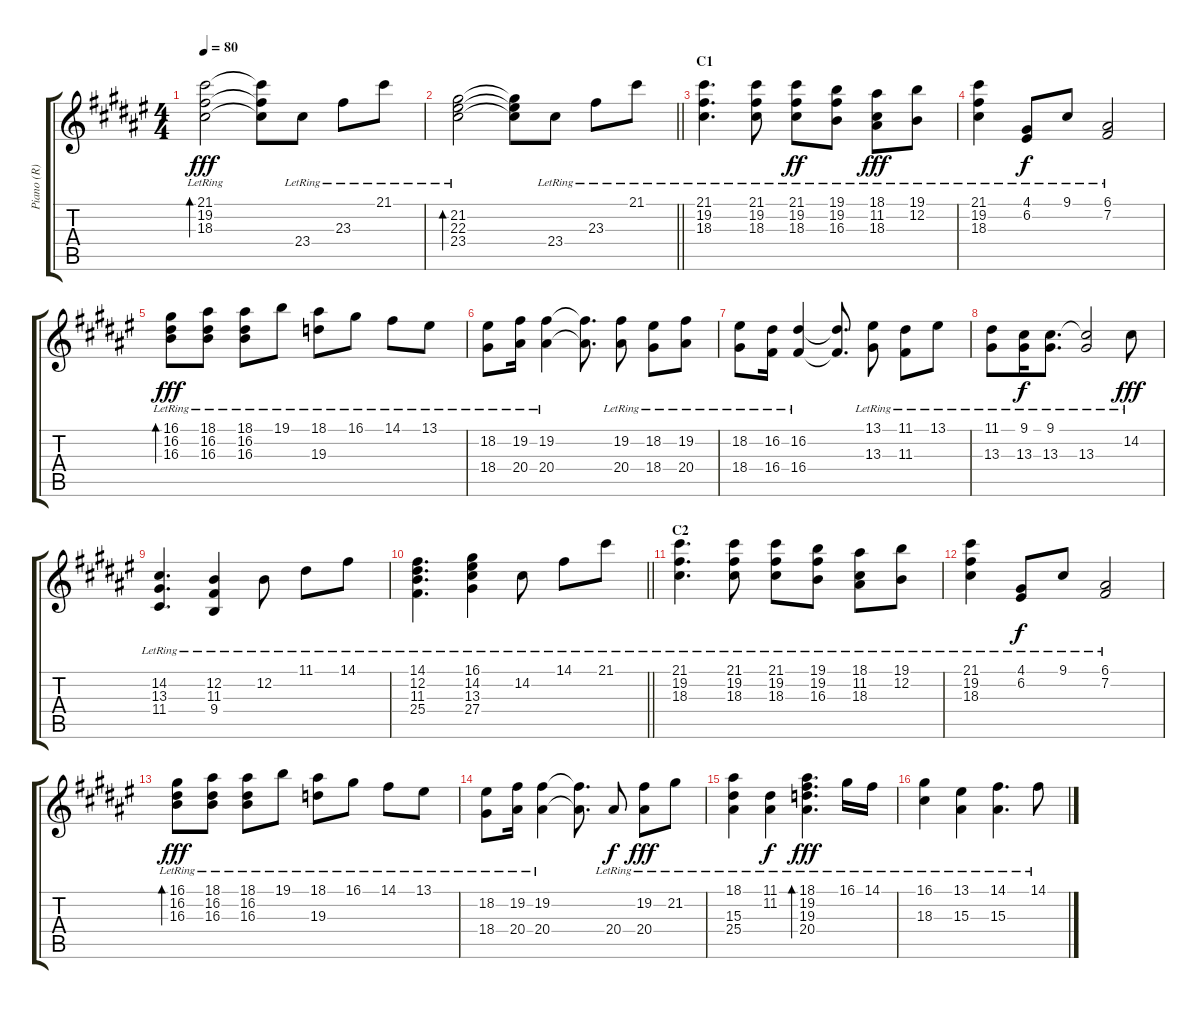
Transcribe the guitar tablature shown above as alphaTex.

\track ("Piano (R)" "Piano (R)") {instrument acousticgrandpiano}
\staff {score tabs}
\tuning (E4 B3 G3 D3 A2 E2) {hide}
\ts (4 4)
\tempo 80
\clef g2
\ks f#
(21.1{lr} 19.2{lr} 18.3{lr}).2{bd 240 dy fff} (21.1{t} 19.2{t} 18.3{t}).8 23.4{lr}.8 23.3{lr}.8 21.1{lr}.8 |
\barLineRight lightlight
(21.2{lr} 22.3{lr} 23.4{lr}).2{bd 120} (21.2{t} 22.3{t} 23.4{t}).8 23.4{lr}.8 23.3{lr}.8 21.1{lr}.8 |
\section ("" "C1")
(21.1{lr} 19.2{lr} 18.3{lr}).4{d} (21.1{lr} 19.2{lr} 18.3{lr}).8 (21.1{lr} 19.2{lr} 18.3{lr}).8{dy ff} (19.1{lr} 19.2{lr} 16.3{lr}).8 (18.1{lr} 11.2{lr} 18.3{lr}).8{dy fff} (19.1{lr} 12.2{lr}).8 |
(21.1{lr} 19.2{lr} 18.3{lr}).4 (4.1{lr} 6.2{lr}).8{dy f} 9.1{lr}.8 (6.1{lr} 7.2{lr}).2 |
(16.1{lr} 16.2{lr} 16.3{lr}).8{bd 120 dy fff} (18.1{lr} 16.2{lr} 16.3{lr}).8 (18.1{lr} 16.2{lr} 16.3{lr}).8 19.1{lr}.8 (18.1{lr} 19.3{lr}).8 16.1{lr}.8 14.1{lr}.8 13.1{lr}.8 |
(18.2{lr} 18.4{lr}).8 (19.2{lr} 20.4{lr}).16 (19.2{lr} 20.4{lr}).4 (19.2{t} 20.4{t}).8{d} (19.2{lr} 20.4{lr}).8 (18.2{lr} 18.4{lr}).8 (19.2{lr} 20.4{lr}).8 |
(18.2{lr} 18.4{lr}).8 (16.2{lr} 16.4{lr}).16 (16.2{lr} 16.4{lr}).4 (16.2{t} 16.4{t}).8{d} (13.1{lr} 13.3{lr}).8 (11.1{lr} 11.3{lr}).8 13.1{lr}.8 |
(11.1{lr} 13.3{lr}).8 (9.1{lr} 13.3{lr}).16{dy f} (9.1{lr} 13.3{lr}).8{d} (9.1{t} 13.3{lr}).2 14.2{lr}.8{dy fff} |
(14.2{lr} 13.3{lr} 11.4{lr}).4{d} (12.2{lr} 11.3{lr} 9.4{lr}).4 12.2{lr}.8 11.1{lr}.8 14.1{lr}.8 |
\barLineRight lightlight
(14.1{lr} 12.2{lr} 11.3{lr} 25.4{lr}).4{d} (16.1{lr} 14.2{lr} 13.3{lr} 27.4{lr}).4 14.2{lr}.8 14.1{lr}.8 21.1{lr}.8 |
\section ("" "C2")
(21.1{lr} 19.2{lr} 18.3{lr}).4{d} (21.1{lr} 19.2{lr} 18.3{lr}).8 (21.1{lr} 19.2{lr} 18.3{lr}).8 (19.1{lr} 19.2{lr} 16.3{lr}).8 (18.1{lr} 11.2{lr} 18.3{lr}).8 (19.1{lr} 12.2{lr}).8 |
(21.1{lr} 19.2{lr} 18.3{lr}).4 (4.1{lr} 6.2{lr}).8{dy f} 9.1{lr}.8 (6.1{lr} 7.2{lr}).2 |
(16.1{lr} 16.2{lr} 16.3{lr}).8{bd 120 dy fff} (18.1{lr} 16.2{lr} 16.3{lr}).8 (18.1{lr} 16.2{lr} 16.3{lr}).8 19.1{lr}.8 (18.1{lr} 19.3{lr}).8 16.1{lr}.8 14.1{lr}.8 13.1{lr}.8 |
(18.2{lr} 18.4{lr}).8 (19.2{lr} 20.4{lr}).16 (19.2{lr} 20.4{lr}).4 (19.2{t} 20.4{t}).8{d} 20.4{lr}.8{dy f} (19.2{lr} 20.4{lr}).8{dy fff} 21.2{lr}.8 |
(18.1{lr} 15.3{lr} 25.4{lr}).4 (11.1{lr} 11.2{lr}).4{dy f} (18.1{lr} 19.2{lr} 19.3{lr} 20.4{lr}).4{d bd 60 dy fff} 16.1{lr}.16 14.1{lr}.16 |
(16.1{lr} 18.3{lr}).4 (13.1{lr} 15.3{lr}).4 (14.1{lr} 15.3{lr}).4{d} 14.1{lr}.8
